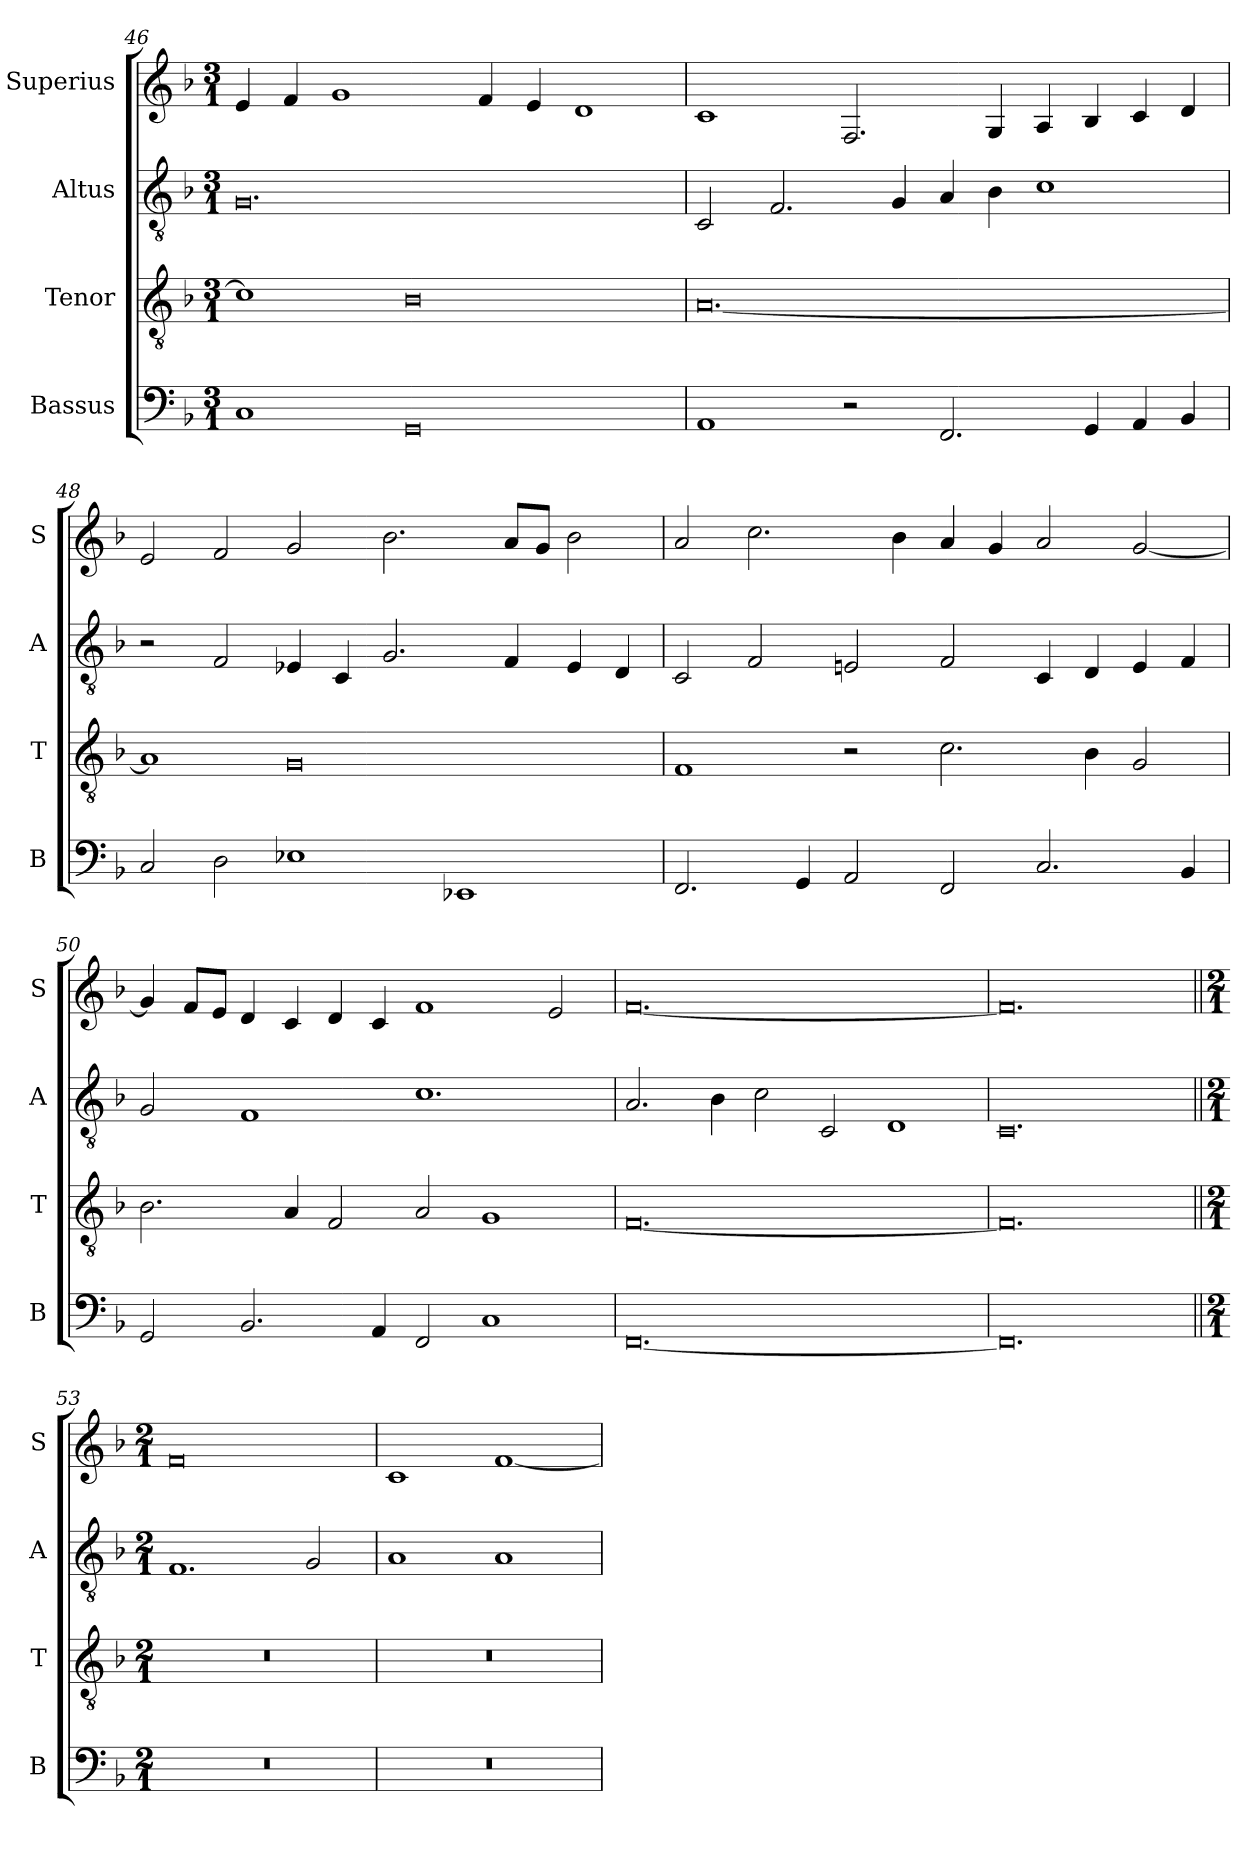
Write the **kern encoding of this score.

**kern	**kern	**kern	**kern
*part4	*part3	*part2	*part1
*staff4	*staff3	*staff2	*staff1
*I"Bassus	*I"Tenor	*I"Altus	*I"Superius
*I'B	*I'T	*I'A	*I'S
*clefF4	*clefGv2	*clefGv2	*clefG2
*k[b-]	*k[b-]	*k[b-]	*k[b-]
*M3/1	*M3/1	*M3/1	*M3/1
=46	=46	=46	=46
1C	1c]	0.G	4e/
.	.	.	4f/
.	.	.	1g
0GG	0B-	.	.
.	.	.	4f/
.	.	.	4e/
.	.	.	1d
=47	=47	=47	=47
1AA	[0.A	2C/	1c
.	.	2.F/	.
2r	.	.	2.F/
.	.	4G/	.
2.FF/	.	4A/	.
.	.	4B-\	4G/
.	.	1c	4A/
4GG/	.	.	4B-/
4AA/	.	.	4c/
4BB-/	.	.	4d/
=48	=48	=48	=48
2C/	1A]	2r	2e/
2D\	.	2F/	2f/
1E-X	0G	4E-X/	2g/
.	.	4C/	.
.	.	2.G/	2.b-\
1EE-X	.	.	.
.	.	4F/	8a/L
.	.	.	8g/J
.	.	4E-/	2b-\
.	.	4D/	.
=49	=49	=49	=49
2.FF/	1F	2C/	2a/
.	.	2F/	2.cc\
4GG/	.	.	.
2AA/	2r	2En/	.
.	.	.	4b-\
2FF/	2.c\	2F/	4a/
.	.	.	4g/
2.C/	.	4C/	2a/
.	4B-\	4D/	.
.	2G/	4E/	[2g/
4BB-/	.	4F/	.
=50	=50	=50	=50
2GG/	2.B-\	2G/	4g/]
.	.	.	8f/L
.	.	.	8e/J
2.BB-/	.	1F	4d/
.	4A/	.	4c/
.	2F/	.	4d/
4AA/	.	.	4c/
2FF/	2A/	1.c	1f
1C	1G	.	.
.	.	.	2e/
=51	=51	=51	=51
[0.FF	[0.F	2.A/	[0.f
.	.	4B-\	.
.	.	2c\	.
.	.	2C/	.
.	.	1D	.
=52	=52	=52	=52
0.FF]	0.F]	0.C	0.f]
!!LO:LB:g=z
=53||	=53||	=53||	=53||
*M2/1	*M2/1	*M2/1	*M2/1
0r	0r	1.F	0f
.	.	2G/	.
=54	=54	=54	=54
0r	0r	1A	1c
.	.	1A	[1f
=	=	=	=
*-	*-	*-	*-
